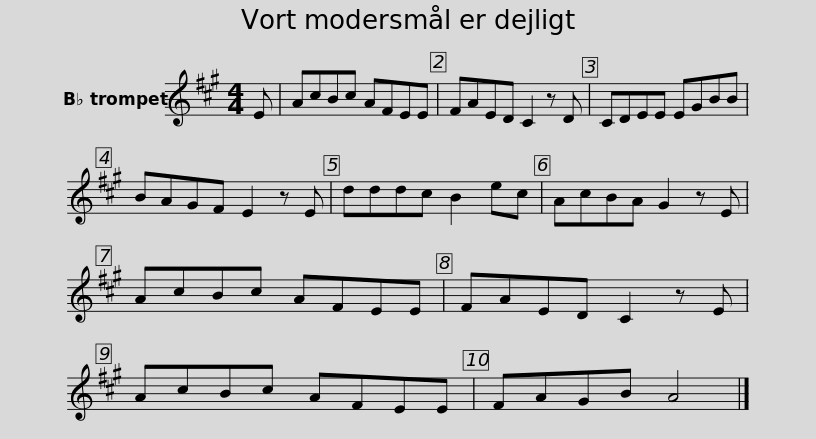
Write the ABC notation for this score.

X:1
L:1/8
M:4/4
I:linebreak $
K:none
V:1 treble transpose=-2
V:1
[K:A] E | AcBc AFEE | FAED C2 z D | CDEE EGBB | BAGF E2 z E |$ %5
 dddc B2 ec | AcBA G2 z E | AcBc AFEE | FAED C2 z E |$ AcBc AFEE | %10
 FAGB A4 |] %11
